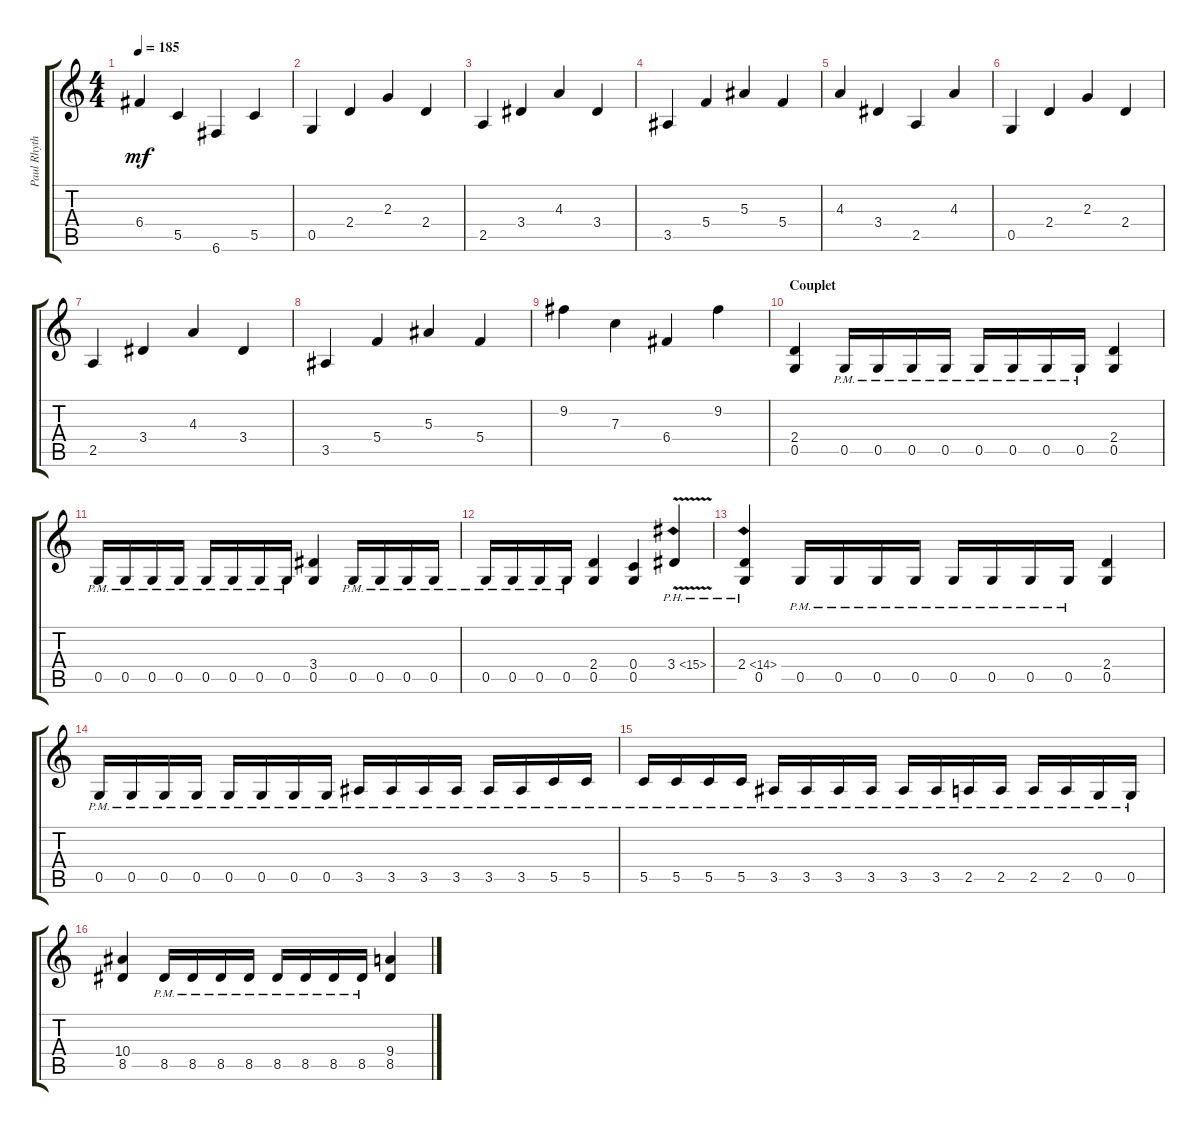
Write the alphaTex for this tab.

\track ("Paul Rhythm" "Paul Rhyth") {instrument distortionguitar}
\staff {score tabs}
\tuning (D4 A3 F3 C3 G2 C2) {hide}
\ts (4 4)
\tempo 185
\clef g2
\ks c
6.4.4{dy mf} 5.5.4 6.6.4 5.5.4 |
0.5.4 2.4.4 2.3.4 2.4.4 |
2.5.4 3.4.4 4.3.4 3.4.4 |
3.5.4 5.4.4 5.3.4 5.4.4 |
4.3.4 3.4.4 2.5.4 4.3.4 |
0.5.4 2.4.4 2.3.4 2.4.4 |
2.5.4 3.4.4 4.3.4 3.4.4 |
3.5.4 5.4.4 5.3.4 5.4.4 |
9.2.4 7.3.4 6.4.4 9.2.4 |
\section ("" "Couplet")
(2.4 0.5).4 0.5{pm}.16 0.5{pm}.16 0.5{pm}.16 0.5{pm}.16 0.5{pm}.16 0.5{pm}.16 0.5{pm}.16 0.5{pm}.16 (2.4 0.5).4 |
0.5{pm}.16 0.5{pm}.16 0.5{pm}.16 0.5{pm}.16 0.5{pm}.16 0.5{pm}.16 0.5{pm}.16 0.5{pm}.16 (3.4 0.5).4 0.5{pm}.16 0.5{pm}.16 0.5{pm}.16 0.5{pm}.16 |
0.5{pm}.16 0.5{pm}.16 0.5{pm}.16 0.5{pm}.16 (2.4 0.5).4 (0.4 0.5).4 3.4{ph 12 v}.4 |
(2.4{ph 12} 0.5).4 0.5{pm}.16 0.5{pm}.16 0.5{pm}.16 0.5{pm}.16 0.5{pm}.16 0.5{pm}.16 0.5{pm}.16 0.5{pm}.16 (2.4 0.5).4 |
0.5{pm}.16 0.5{pm}.16 0.5{pm}.16 0.5{pm}.16 0.5{pm}.16 0.5{pm}.16 0.5{pm}.16 0.5{pm}.16 3.5{pm}.16 3.5{pm}.16 3.5{pm}.16 3.5{pm}.16 3.5{pm}.16 3.5{pm}.16 5.5{pm}.16 5.5{pm}.16 |
5.5{pm}.16 5.5{pm}.16 5.5{pm}.16 5.5{pm}.16 3.5{pm}.16 3.5{pm}.16 3.5{pm}.16 3.5{pm}.16 3.5{pm}.16 3.5{pm}.16 2.5{pm}.16 2.5{pm}.16 2.5{pm}.16 2.5{pm}.16 0.5{pm}.16 0.5{pm}.16 |
(10.4 8.5).4 8.5{pm}.16 8.5{pm}.16 8.5{pm}.16 8.5{pm}.16 8.5{pm}.16 8.5{pm}.16 8.5{pm}.16 8.5{pm}.16 (9.4 8.5).4
